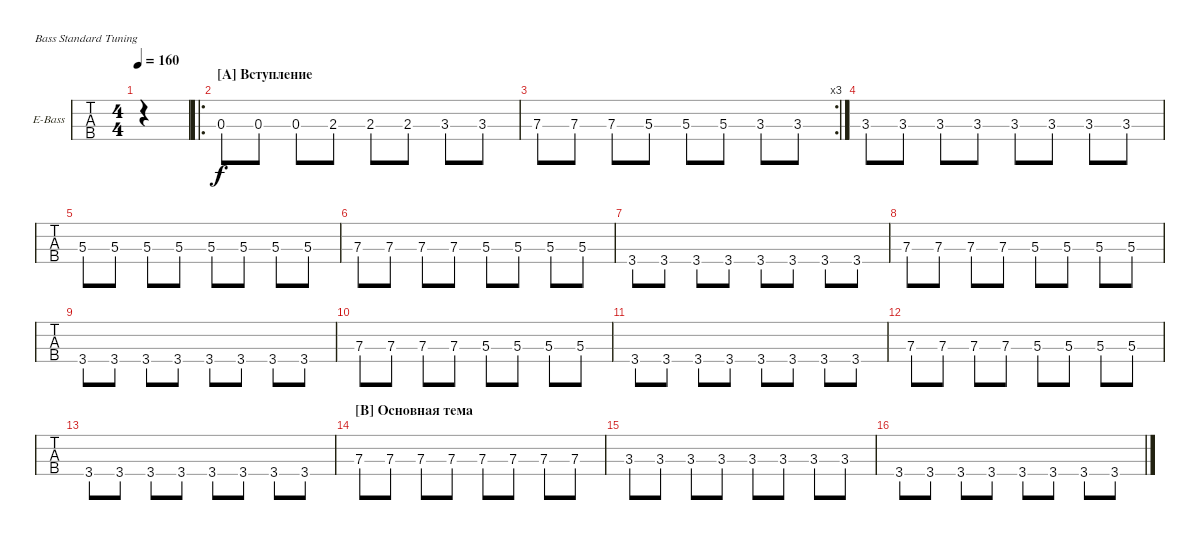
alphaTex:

\bracketExtendMode groupsimilarinstruments
\firstSystemTrackNameOrientation horizontal
\otherSystemsTrackNameOrientation horizontal
\track ("Electric Bass" "E-Bass") {instrument electricbassfinger}
\staff {tabs}
\tuning (G2 D2 A1 E1)
\ts (4 4)
\tempo 160
\clef f4
\ks c
|
\ro
\section ("A" "Вступление")
\scale
0.479821 0.3.8 0.3.8 0.3.8 2.3.8 2.3.8 2.3.8 3.3.8 3.3.8 |
\rc 3
\scale
0.26009 7.3.8 7.3.8 7.3.8 5.3.8 5.3.8 5.3.8 3.3.8 3.3.8 |
\scale
0.26009 3.3.8 3.3.8 3.3.8 3.3.8 3.3.8 3.3.8 3.3.8 3.3.8 |
\scale
0.333333 5.3.8 5.3.8 5.3.8 5.3.8 5.3.8 5.3.8 5.3.8 5.3.8 |
\scale
0.333333 7.3.8 7.3.8 7.3.8 7.3.8 5.3.8 5.3.8 5.3.8 5.3.8 |
\scale
0.333333 3.4.8 3.4.8 3.4.8 3.4.8 3.4.8 3.4.8 3.4.8 3.4.8 |
\scale
0.333333 7.3.8 7.3.8 7.3.8 7.3.8 5.3.8 5.3.8 5.3.8 5.3.8 |
\scale
0.333333 3.4.8 3.4.8 3.4.8 3.4.8 3.4.8 3.4.8 3.4.8 3.4.8 |
\scale
0.333333 7.3.8 7.3.8 7.3.8 7.3.8 5.3.8 5.3.8 5.3.8 5.3.8 |
\scale
0.333333 3.4.8 3.4.8 3.4.8 3.4.8 3.4.8 3.4.8 3.4.8 3.4.8 |
\scale
0.333333 7.3.8 7.3.8 7.3.8 7.3.8 5.3.8 5.3.8 5.3.8 5.3.8 |
\scale
0.333333 3.4.8 3.4.8 3.4.8 3.4.8 3.4.8 3.4.8 3.4.8 3.4.8 |
\section ("B" "Основная тема")
\scale
0.333333 7.3.8 7.3.8 7.3.8 7.3.8 7.3.8 7.3.8 7.3.8 7.3.8 |
\scale
0.333333 3.3.8 3.3.8 3.3.8 3.3.8 3.3.8 3.3.8 3.3.8 3.3.8 |
\scale
0.333333 3.4.8 3.4.8 3.4.8 3.4.8 3.4.8 3.4.8 3.4.8 3.4.8
